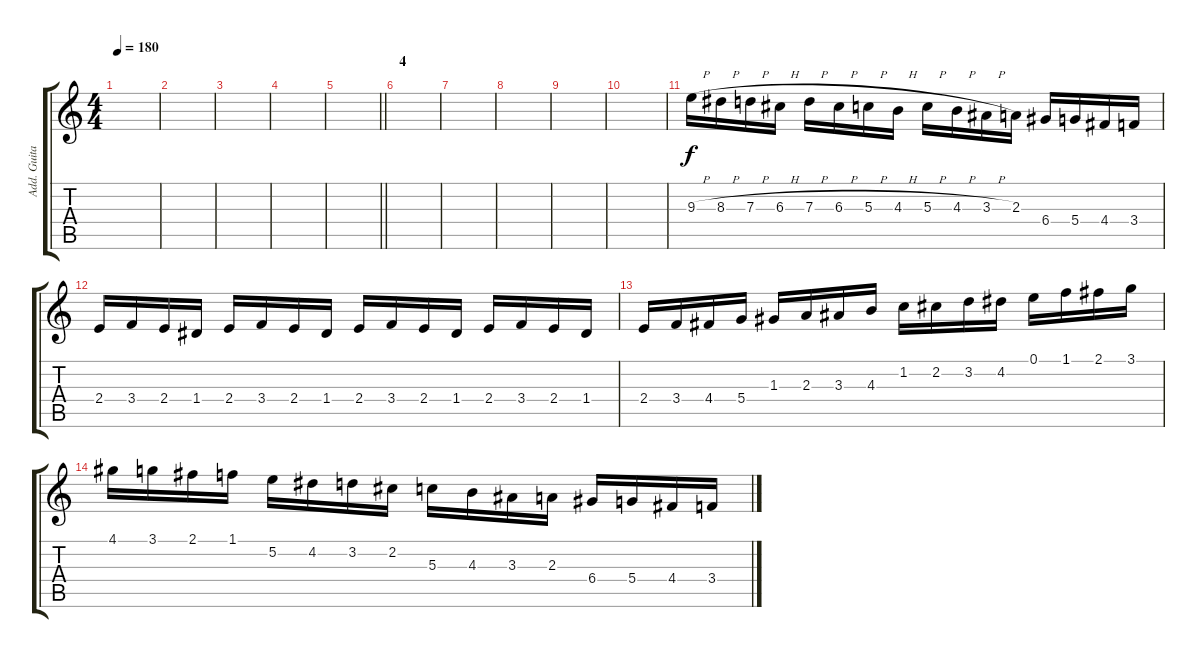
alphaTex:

\track ("Add. Guitar" "Add. Guita") {instrument overdrivenguitar}
\staff {score tabs}
\tuning (E4 B3 G3 D3 A2 E2) {hide}
\ts (4 4)
\tempo 180
\clef g2
\ks c
|
|
|
|
\barLineRight lightlight
|
\section ("" "4")
|
|
|
|
|
9.3{h}.16 8.3{h}.16 7.3{h}.16 6.3{h}.16 7.3{h}.16 6.3{h}.16 5.3{h}.16 4.3{h}.16 5.3{h}.16 4.3{h}.16 3.3{h}.16 2.3.16 6.4.16 5.4.16 4.4.16 3.4.16 |
2.4.16 3.4.16 2.4.16 1.4.16 2.4.16 3.4.16 2.4.16 1.4.16 2.4.16 3.4.16 2.4.16 1.4.16 2.4.16 3.4.16 2.4.16 1.4.16 |
2.4.16 3.4.16 4.4.16 5.4.16 1.3.16 2.3.16 3.3.16 4.3.16 1.2.16 2.2.16 3.2.16 4.2.16 0.1.16 1.1.16 2.1.16 3.1.16 |
4.1.16 3.1.16 2.1.16 1.1.16 5.2.16 4.2.16 3.2.16 2.2.16 5.3.16 4.3.16 3.3.16 2.3.16 6.4.16 5.4.16 4.4.16 3.4.16
